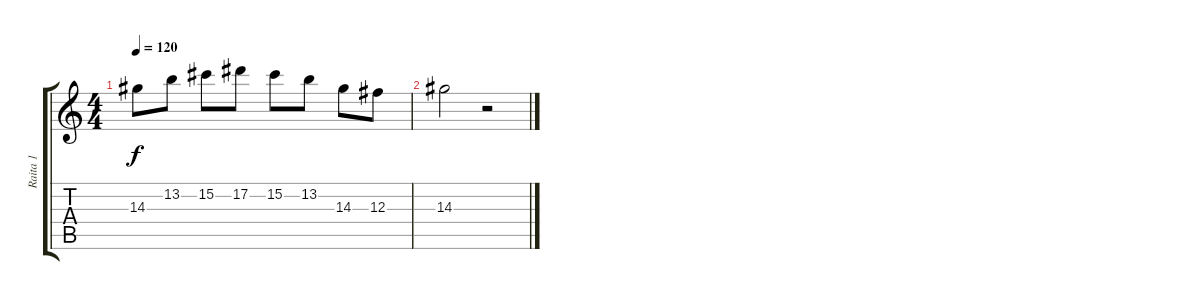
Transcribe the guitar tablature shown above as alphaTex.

\track ("Raita 1" "Raita 1") {instrument overdrivenguitar}
\staff {score tabs}
\tuning (Eb4 Bb3 Gb3 Db3 Ab2 Db2) {hide}
\ts (4 4)
\tempo 120
\clef g2
\ks c
14.3.8{dy f} 13.2.8 15.2.8 17.2.8 15.2.8 13.2.8 14.3.8 12.3.8 |
14.3.2 r.2
